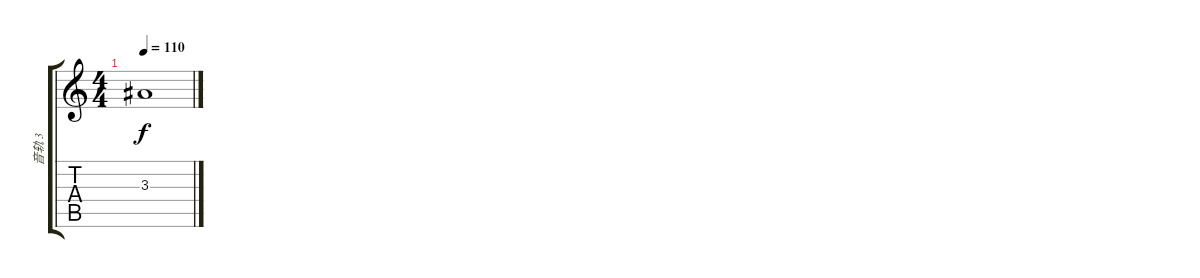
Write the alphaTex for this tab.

\track ("音轨 3" "音轨 3") {instrument acousticguitarsteel}
\staff {score tabs}
\tuning (E4 B3 G3 D3 A2 E2) {hide}
\ts (4 4)
\tempo 110
\clef g2
\ks c
3.3{t}.1{dy f}
